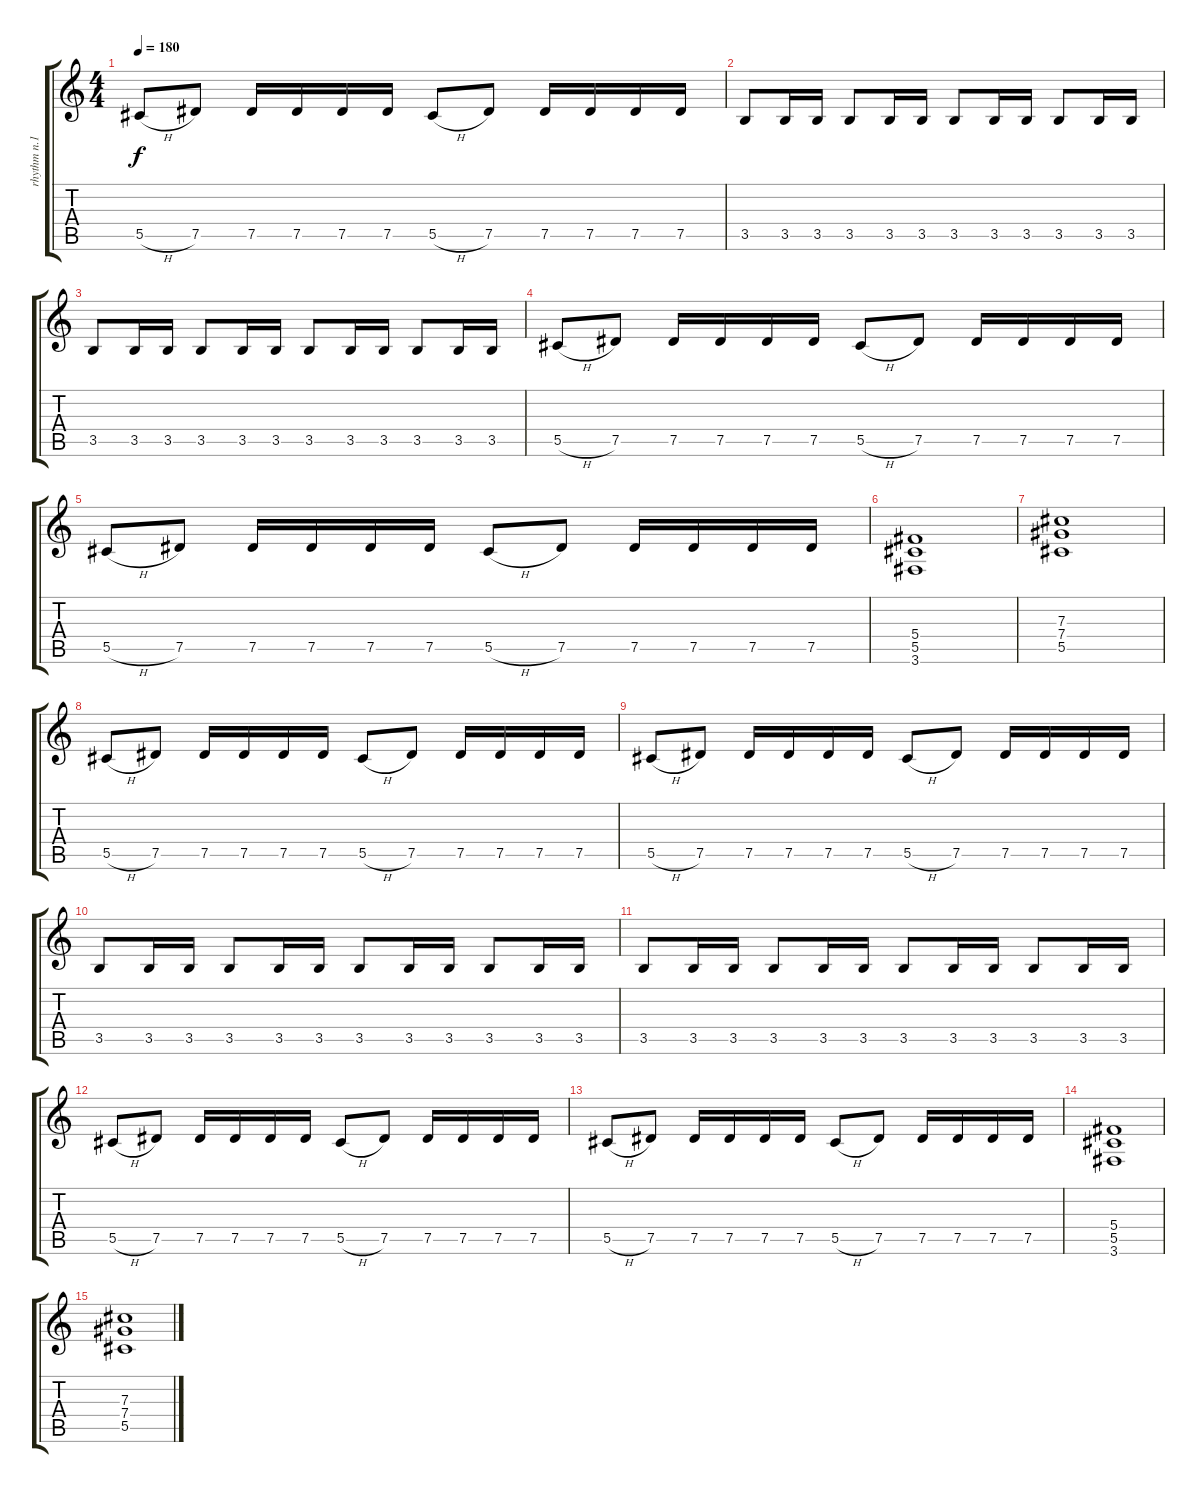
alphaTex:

\track ("rhythm n.1" "rhythm n.1") {instrument distortionguitar}
\staff {score tabs}
\tuning (Eb4 Bb3 Gb3 Db3 Ab2 Eb2) {hide}
\ts (4 4)
\tempo 180
\clef g2
\ks c
5.5{h}.8{dy f} 7.5.8 7.5.16 7.5.16 7.5.16 7.5.16 5.5{h}.8 7.5.8 7.5.16 7.5.16 7.5.16 7.5.16 |
3.5.8 3.5.16 3.5.16 3.5.8 3.5.16 3.5.16 3.5.8 3.5.16 3.5.16 3.5.8 3.5.16 3.5.16 |
3.5.8 3.5.16 3.5.16 3.5.8 3.5.16 3.5.16 3.5.8 3.5.16 3.5.16 3.5.8 3.5.16 3.5.16 |
5.5{h}.8 7.5.8 7.5.16 7.5.16 7.5.16 7.5.16 5.5{h}.8 7.5.8 7.5.16 7.5.16 7.5.16 7.5.16 |
5.5{h}.8 7.5.8 7.5.16 7.5.16 7.5.16 7.5.16 5.5{h}.8 7.5.8 7.5.16 7.5.16 7.5.16 7.5.16 |
(5.4 5.5 3.6).1 |
(7.3 7.4 5.5).1 |
5.5{h}.8 7.5.8 7.5.16 7.5.16 7.5.16 7.5.16 5.5{h}.8 7.5.8 7.5.16 7.5.16 7.5.16 7.5.16 |
5.5{h}.8 7.5.8 7.5.16 7.5.16 7.5.16 7.5.16 5.5{h}.8 7.5.8 7.5.16 7.5.16 7.5.16 7.5.16 |
3.5.8 3.5.16 3.5.16 3.5.8 3.5.16 3.5.16 3.5.8 3.5.16 3.5.16 3.5.8 3.5.16 3.5.16 |
3.5.8 3.5.16 3.5.16 3.5.8 3.5.16 3.5.16 3.5.8 3.5.16 3.5.16 3.5.8 3.5.16 3.5.16 |
5.5{h}.8 7.5.8 7.5.16 7.5.16 7.5.16 7.5.16 5.5{h}.8 7.5.8 7.5.16 7.5.16 7.5.16 7.5.16 |
5.5{h}.8 7.5.8 7.5.16 7.5.16 7.5.16 7.5.16 5.5{h}.8 7.5.8 7.5.16 7.5.16 7.5.16 7.5.16 |
(5.4 5.5 3.6).1 |
(7.3 7.4 5.5).1
